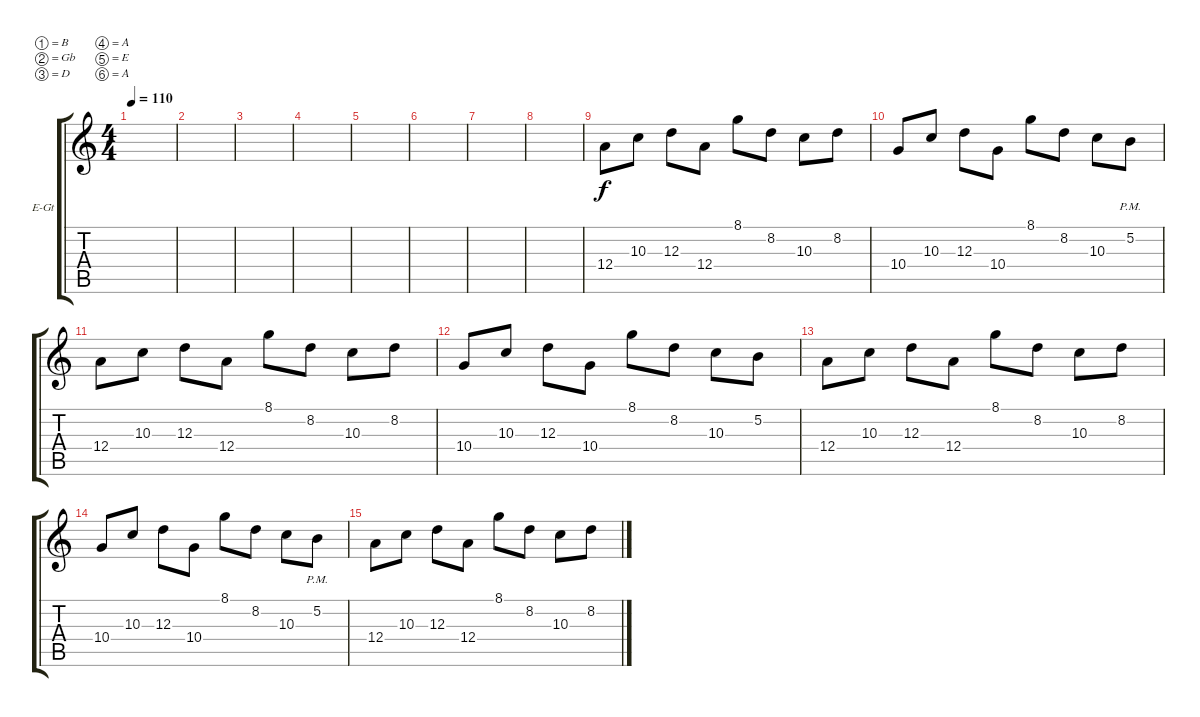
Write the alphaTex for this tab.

\defaultSystemsLayout 4
\bracketExtendMode groupsimilarinstruments
\firstSystemTrackNameOrientation horizontal
\otherSystemsTrackNameOrientation horizontal
\track ("Clean Guitar" "E-Gt") {instrument electricguitarclean}
\staff {score tabs}
\tuning (B3 Gb3 D3 A2 E2 A1)
\ts (4 4)
\tempo 110
\clef g2
\scale
0.333333
\ks c
|
\scale
0.333333 |
\scale
0.333333 |
\scale
0.333333 |
\scale
0.333333 |
\scale
0.333333 |
\scale
0.333333 |
\scale
0.333333 |
\scale
0.333333 12.4.8 10.3.8 12.3.8 12.4.8 8.1.8 8.2.8 10.3.8 8.2.8 |
\scale
0.333333 10.4.8 10.3.8 12.3.8 10.4.8 8.1.8 8.2.8 10.3.8 5.2{pm}.8 |
\scale
0.333333 12.4.8 10.3.8 12.3.8 12.4.8 8.1.8 8.2.8 10.3.8 8.2.8 |
\scale
0.333333 10.4.8 10.3.8 12.3.8 10.4.8 8.1.8 8.2.8 10.3.8 5.2.8 |
12.4.8 10.3.8 12.3.8 12.4.8 8.1.8 8.2.8 10.3.8 8.2.8 |
10.4.8 10.3.8 12.3.8 10.4.8 8.1.8 8.2.8 10.3.8 5.2{pm}.8 |
12.4.8 10.3.8 12.3.8 12.4.8 8.1.8 8.2.8 10.3.8 8.2.8
